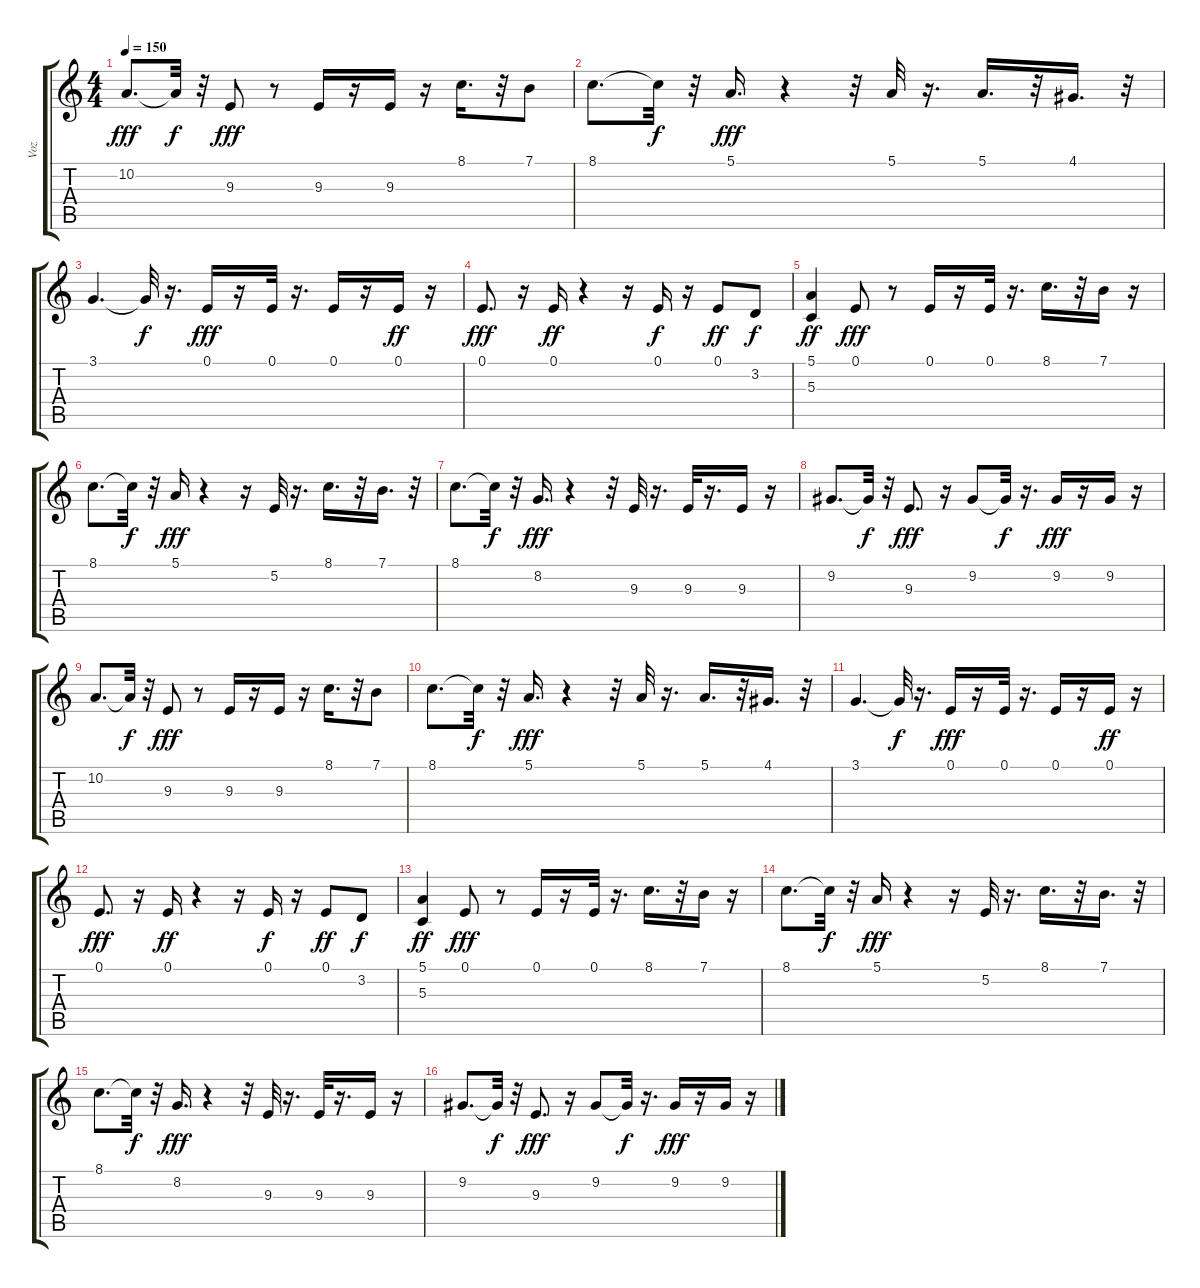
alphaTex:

\track ("Voz" "Voz") {instrument altosax}
\staff {score tabs}
\tuning (E4 B3 G3 D3 A2 E2) {hide}
\ts (4 4)
\tempo 150
\clef g2
\ks c
10.2.8{d dy fff} 10.2{t}.32{dy f} r.32 9.3.8{dy fff} r.8 9.3.16 r.16 9.3.16 r.16 8.1.16{d} r.32 7.1.8 |
8.1.8{d} 8.1{t}.32{dy f} r.32 5.1.16{d dy fff} r.4 r.32 5.1.32 r.16{d} 5.1.16{d} r.32 4.1.16{d} r.32 |
3.1.4{d} 3.1{t}.32{dy f} r.16{d} 0.1.16{dy fff} r.16 0.1.32 r.16{d} 0.1.16 r.16 0.1.16{dy ff} r.16 |
0.1.8{d dy fff} r.16 0.1.16{dy ff} r.4 r.16 0.1.16{dy f} r.16 0.1.8{dy ff} 3.2.8{dy f} |
(5.1 5.3).4{dy ff} 0.1.8{dy fff} r.8 0.1.16 r.16 0.1.32 r.16{d} 8.1.16{d} r.32 7.1.16 r.16 |
8.1.8{d} 8.1{t}.32{dy f} r.32 5.1.16{dy fff} r.4 r.16 5.2.32 r.16{d} 8.1.16{d} r.32 7.1.16{d} r.32 |
8.1.8{d} 8.1{t}.32{dy f} r.32 8.2.16{d dy fff} r.4 r.32 9.3.32 r.16{d} 9.3.32 r.16{d} 9.3.16 r.16 |
9.2.8{d} 9.2{t}.32{dy f} r.32 9.3.8{d dy fff} r.16 9.2.8 9.2{t}.32{dy f} r.16{d} 9.2.16{dy fff} r.16 9.2.16 r.16 |
10.2.8{d} 10.2{t}.32{dy f} r.32 9.3.8{dy fff} r.8 9.3.16 r.16 9.3.16 r.16 8.1.16{d} r.32 7.1.8 |
8.1.8{d} 8.1{t}.32{dy f} r.32 5.1.16{d dy fff} r.4 r.32 5.1.32 r.16{d} 5.1.16{d} r.32 4.1.16{d} r.32 |
3.1.4{d} 3.1{t}.32{dy f} r.16{d} 0.1.16{dy fff} r.16 0.1.32 r.16{d} 0.1.16 r.16 0.1.16{dy ff} r.16 |
0.1.8{d dy fff} r.16 0.1.16{dy ff} r.4 r.16 0.1.16{dy f} r.16 0.1.8{dy ff} 3.2.8{dy f} |
(5.1 5.3).4{dy ff} 0.1.8{dy fff} r.8 0.1.16 r.16 0.1.32 r.16{d} 8.1.16{d} r.32 7.1.16 r.16 |
8.1.8{d} 8.1{t}.32{dy f} r.32 5.1.16{dy fff} r.4 r.16 5.2.32 r.16{d} 8.1.16{d} r.32 7.1.16{d} r.32 |
8.1.8{d} 8.1{t}.32{dy f} r.32 8.2.16{d dy fff} r.4 r.32 9.3.32 r.16{d} 9.3.32 r.16{d} 9.3.16 r.16 |
9.2.8{d} 9.2{t}.32{dy f} r.32 9.3.8{d dy fff} r.16 9.2.8 9.2{t}.32{dy f} r.16{d} 9.2.16{dy fff} r.16 9.2.16 r.16
